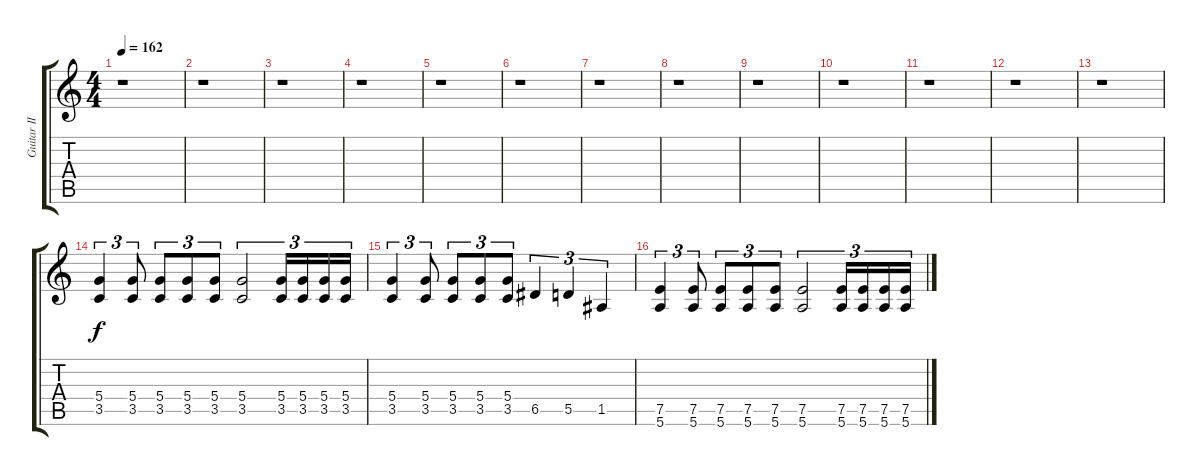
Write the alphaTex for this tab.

\track ("Guitar II" "Guitar II") {instrument distortionguitar}
\staff {score tabs}
\tuning (E4 B3 G3 D3 A2 E2) {hide}
\ts (4 4)
\tempo 162
\clef g2
\ks c
r.1{dy ppp} |
r.1 |
r.1 |
r.1 |
r.1 |
r.1 |
r.1 |
r.1 |
r.1 |
r.1 |
r.1 |
r.1 |
r.1 |
(5.4 3.5).4{tu (3 2) dy f} (5.4 3.5).8{tu (3 2)} (5.4 3.5).8{tu (3 2)} (5.4 3.5).8{tu (3 2)} (5.4 3.5).8{tu (3 2)} (5.4 3.5).2{tu (3 2)} (5.4 3.5).16{tu (3 2)} (5.4 3.5).16{tu (3 2)} (5.4 3.5).16{tu (3 2)} (5.4 3.5).16{tu (3 2)} |
(5.4 3.5).4{tu (3 2)} (5.4 3.5).8{tu (3 2)} (5.4 3.5).8{tu (3 2)} (5.4 3.5).8{tu (3 2)} (5.4 3.5).8{tu (3 2)} 6.5.4{tu (3 2)} 5.5.4{tu (3 2)} 1.5.4{tu (3 2)} |
(7.5 5.6).4{tu (3 2)} (7.5 5.6).8{tu (3 2)} (7.5 5.6).8{tu (3 2)} (7.5 5.6).8{tu (3 2)} (7.5 5.6).8{tu (3 2)} (7.5 5.6).2{tu (3 2)} (7.5 5.6).16{tu (3 2)} (7.5 5.6).16{tu (3 2)} (7.5 5.6).16{tu (3 2)} (7.5 5.6).16{tu (3 2)}
